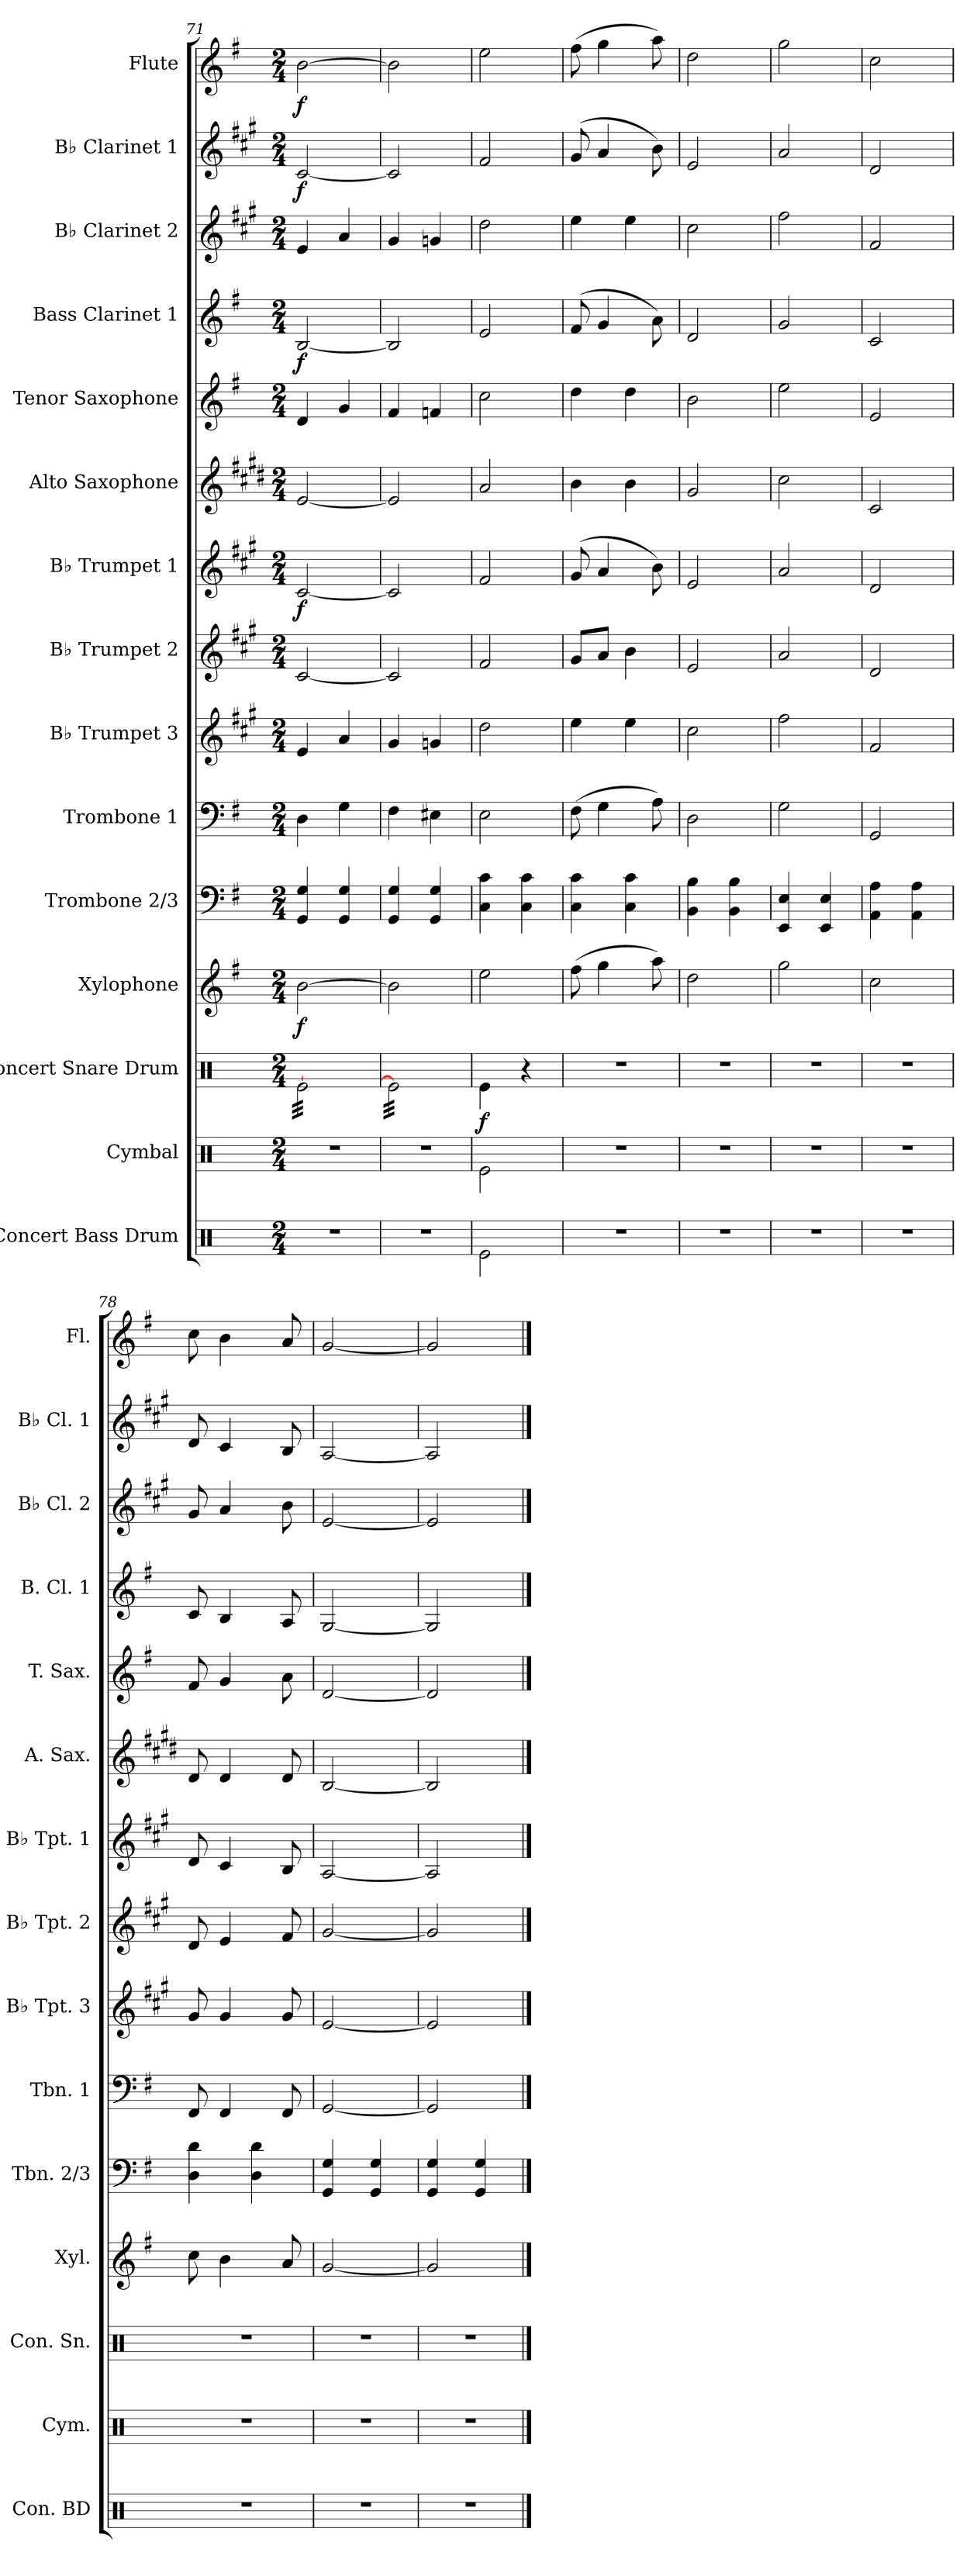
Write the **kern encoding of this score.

**kern	**kern	**kern	**dynam	**kern	**dynam	**kern	**kern	**kern	**kern	**kern	**dynam	**kern	**kern	**kern	**dynam	**kern	**kern	**dynam	**kern	**dynam
*part15	*part14	*part13	*part13	*part12	*part12	*part11	*part10	*part9	*part8	*part7	*part7	*part6	*part5	*part4	*part4	*part3	*part2	*part2	*part1	*part1
*staff15	*staff14	*staff13	*staff13	*staff12	*staff12	*staff11	*staff10	*staff9	*staff8	*staff7	*staff7	*staff6	*staff5	*staff4	*staff4	*staff3	*staff2	*staff2	*staff1	*staff1
*I"Concert Bass Drum	*I"Cymbal	*I"Concert Snare Drum	*	*I"Xylophone	*	*I"Trombone 2/3	*I"Trombone 1	*I"B♭ Trumpet 3	*I"B♭ Trumpet 2	*I"B♭ Trumpet 1	*	*I"Alto Saxophone	*I"Tenor Saxophone	*I"Bass Clarinet 1	*	*I"B♭ Clarinet 2	*I"B♭ Clarinet 1	*	*I"Flute	*
*I'Con. BD	*I'Cym.	*I'Con. Sn.	*	*I'Xyl.	*	*I'Tbn. 2/3	*I'Tbn. 1	*I'B♭ Tpt. 3	*I'B♭ Tpt. 2	*I'B♭ Tpt. 1	*	*I'A. Sax.	*I'T. Sax.	*I'B. Cl. 1	*	*I'B♭ Cl. 2	*I'B♭ Cl. 1	*	*I'Fl.	*
!!LO:PB:g=z
*clefX	*clefX	*clefX	*	*clefG2	*	*clefF4	*clefF4	*clefG2	*clefG2	*clefG2	*	*clefG2	*clefG2	*clefG2	*	*clefG2	*clefG2	*	*clefG2	*
*	*	*	*	*ITrd-7c-12	*	*	*	*ITrd1c2	*ITrd1c2	*ITrd1c2	*	*ITrd5c9	*ITrd8c14	*ITrd8c14	*	*ITrd1c2	*ITrd1c2	*	*	*
*k[]	*k[]	*k[]	*	*k[f#]	*	*k[f#]	*k[f#]	*k[f#]	*k[f#]	*k[f#]	*	*k[f#]	*k[f#]	*k[f#]	*	*k[f#]	*k[f#]	*	*k[f#]	*
*M2/4	*M2/4	*M2/4	*	*M2/4	*	*M2/4	*M2/4	*M2/4	*M2/4	*M2/4	*	*M2/4	*M2/4	*M2/4	*	*M2/4	*M2/4	*	*M2/4	*
*MM96	*MM96	*MM96	*	*MM96	*	*MM96	*MM96	*MM96	*MM96	*MM96	*	*MM96	*MM96	*MM96	*	*MM96	*MM96	*	*MM96	*
=71	=71	=71	=71	=71	=71	=71	=71	=71	=71	=71	=71	=71	=71	=71	=71	=71	=71	=71	=71	=71
!	!	!	!	!	!LO:DY:b	!	!	!	!	!	!LO:DY:b	!	!	!	!LO:DY:b	!	!	!LO:DY:b	!	!LO:DY:b
*	*	*tremolo	*	*	*	*	*	*	*	*	*	*	*	*	*	*	*	*	*	*
2r	2r	[32Re\LLL	.	[2bb\	f	4GG/ 4G/	4D\	4d/	[2B/	[2B/	f	[2G/	4D/	[2BB/	f	4d/	[2B/	f	[2b\	f
.	.	32Re\	.	.	.	.	.	.	.	.	.	.	.	.	.	.	.	.	.	.
.	.	32Re\	.	.	.	.	.	.	.	.	.	.	.	.	.	.	.	.	.	.
.	.	32Re\	.	.	.	.	.	.	.	.	.	.	.	.	.	.	.	.	.	.
.	.	32Re\	.	.	.	.	.	.	.	.	.	.	.	.	.	.	.	.	.	.
.	.	32Re\	.	.	.	.	.	.	.	.	.	.	.	.	.	.	.	.	.	.
.	.	32Re\	.	.	.	.	.	.	.	.	.	.	.	.	.	.	.	.	.	.
.	.	32Re\	.	.	.	.	.	.	.	.	.	.	.	.	.	.	.	.	.	.
.	.	32Re\	.	.	.	4GG/ 4G/	4G\	4g/	.	.	.	.	4G/	.	.	4g/	.	.	.	.
.	.	32Re\	.	.	.	.	.	.	.	.	.	.	.	.	.	.	.	.	.	.
.	.	32Re\	.	.	.	.	.	.	.	.	.	.	.	.	.	.	.	.	.	.
.	.	32Re\	.	.	.	.	.	.	.	.	.	.	.	.	.	.	.	.	.	.
.	.	32Re\	.	.	.	.	.	.	.	.	.	.	.	.	.	.	.	.	.	.
.	.	32Re\	.	.	.	.	.	.	.	.	.	.	.	.	.	.	.	.	.	.
.	.	32Re\	.	.	.	.	.	.	.	.	.	.	.	.	.	.	.	.	.	.
.	.	32Re\JJJ	.	.	.	.	.	.	.	.	.	.	.	.	.	.	.	.	.	.
=72	=72	=72	=72	=72	=72	=72	=72	=72	=72	=72	=72	=72	=72	=72	=72	=72	=72	=72	=72	=72
2r	2r	32Re\]LLL	.	2bb\]	.	4GG/ 4G/	4F#\	4f#/	2B/]	2B/]	.	2G/]	4F#/	2BB/]	.	4f#/	2B/]	.	2b\]	.
.	.	32Re\	.	.	.	.	.	.	.	.	.	.	.	.	.	.	.	.	.	.
.	.	32Re\	.	.	.	.	.	.	.	.	.	.	.	.	.	.	.	.	.	.
.	.	32Re\	.	.	.	.	.	.	.	.	.	.	.	.	.	.	.	.	.	.
.	.	32Re\	.	.	.	.	.	.	.	.	.	.	.	.	.	.	.	.	.	.
.	.	32Re\	.	.	.	.	.	.	.	.	.	.	.	.	.	.	.	.	.	.
.	.	32Re\	.	.	.	.	.	.	.	.	.	.	.	.	.	.	.	.	.	.
.	.	32Re\	.	.	.	.	.	.	.	.	.	.	.	.	.	.	.	.	.	.
.	.	32Re\	.	.	.	4GG/ 4G/	4E#X\	4fn/	.	.	.	.	4Fn/	.	.	4fn/	.	.	.	.
.	.	32Re\	.	.	.	.	.	.	.	.	.	.	.	.	.	.	.	.	.	.
.	.	32Re\	.	.	.	.	.	.	.	.	.	.	.	.	.	.	.	.	.	.
.	.	32Re\	.	.	.	.	.	.	.	.	.	.	.	.	.	.	.	.	.	.
.	.	32Re\	.	.	.	.	.	.	.	.	.	.	.	.	.	.	.	.	.	.
.	.	32Re\	.	.	.	.	.	.	.	.	.	.	.	.	.	.	.	.	.	.
.	.	32Re\	.	.	.	.	.	.	.	.	.	.	.	.	.	.	.	.	.	.
.	.	32Re\JJJ	.	.	.	.	.	.	.	.	.	.	.	.	.	.	.	.	.	.
*	*	*Xtremolo	*	*	*	*	*	*	*	*	*	*	*	*	*	*	*	*	*	*
=73	=73	=73	=73	=73	=73	=73	=73	=73	=73	=73	=73	=73	=73	=73	=73	=73	=73	=73	=73	=73
!	!	!	!LO:DY:b	!	!	!	!	!	!	!	!	!	!	!	!	!	!	!	!	!
2Re\	2Re\	4Re\	f	2eee\	.	4C\ 4c\	2E\	2cc\	2e/	2e/	.	2c/	2c\	2E/	.	2cc\	2e/	.	2ee\	.
.	.	4r	.	.	.	4C\ 4c\	.	.	.	.	.	.	.	.	.	.	.	.	.	.
=74	=74	=74	=74	=74	=74	=74	=74	=74	=74	=74	=74	=74	=74	=74	=74	=74	=74	=74	=74	=74
2r	2r	2r	.	(8fff#\	.	4C\ 4c\	(8F#\	4dd\	8f#/L	(8f#/	.	4d\	4d\	(8F#/	.	4dd\	(8f#/	.	(8ff#\	.
.	.	.	.	4ggg\	.	.	4G\	.	8g/J	4g/	.	.	.	4G/	.	.	4g/	.	4gg\	.
.	.	.	.	.	.	4C\ 4c\	.	4dd\	4a\	.	.	4d\	4d\	.	.	4dd\	.	.	.	.
.	.	.	.	8aaa\)	.	.	8A\)	.	.	8a\)	.	.	.	8A\)	.	.	8a\)	.	8aa\)	.
=75	=75	=75	=75	=75	=75	=75	=75	=75	=75	=75	=75	=75	=75	=75	=75	=75	=75	=75	=75	=75
2r	2r	2r	.	2ddd\	.	4BB\ 4B\	2D\	2b\	2d/	2d/	.	2B/	2B\	2D/	.	2b\	2d/	.	2dd\	.
.	.	.	.	.	.	4BB\ 4B\	.	.	.	.	.	.	.	.	.	.	.	.	.	.
=76	=76	=76	=76	=76	=76	=76	=76	=76	=76	=76	=76	=76	=76	=76	=76	=76	=76	=76	=76	=76
2r	2r	2r	.	2ggg\	.	4EE/ 4E/	2G\	2ee\	2g/	2g/	.	2e\	2e\	2G/	.	2ee\	2g/	.	2gg\	.
.	.	.	.	.	.	4EE/ 4E/	.	.	.	.	.	.	.	.	.	.	.	.	.	.
=77	=77	=77	=77	=77	=77	=77	=77	=77	=77	=77	=77	=77	=77	=77	=77	=77	=77	=77	=77	=77
2r	2r	2r	.	2ccc\	.	4AA\ 4A\	2GG/	2e/	2c/	2c/	.	2E/	2E/	2C/	.	2e/	2c/	.	2cc\	.
.	.	.	.	.	.	4AA\ 4A\	.	.	.	.	.	.	.	.	.	.	.	.	.	.
=78	=78	=78	=78	=78	=78	=78	=78	=78	=78	=78	=78	=78	=78	=78	=78	=78	=78	=78	=78	=78
2r	2r	2r	.	8ccc\	.	4D\ 4d\	8FF#/	8f#/	8c/	8c/	.	8F#/	8F#/	8C/	.	8f#/	8c/	.	8cc\	.
.	.	.	.	4bb\	.	.	4FF#/	4f#/	4d/	4B/	.	4F#/	4G/	4BB/	.	4g/	4B/	.	4b\	.
.	.	.	.	.	.	4D\ 4d\	.	.	.	.	.	.	.	.	.	.	.	.	.	.
.	.	.	.	8aa/	.	.	8FF#/	8f#/	8e/	8A/	.	8F#/	8A\	8AA/	.	8a\	8A/	.	8a/	.
=79	=79	=79	=79	=79	=79	=79	=79	=79	=79	=79	=79	=79	=79	=79	=79	=79	=79	=79	=79	=79
2r	2r	2r	.	[2gg/	.	4GG/ 4G/	[2GG/	[2d/	[2f#/	[2G/	.	[2D/	[2D/	[2GG/	.	[2d/	[2G/	.	[2g/	.
.	.	.	.	.	.	4GG/ 4G/	.	.	.	.	.	.	.	.	.	.	.	.	.	.
=80	=80	=80	=80	=80	=80	=80	=80	=80	=80	=80	=80	=80	=80	=80	=80	=80	=80	=80	=80	=80
2r	2r	2r	.	2gg/]	.	4GG/ 4G/	2GG/]	2d/]	2f#/]	2G/]	.	2D/]	2D/]	2GG/]	.	2d/]	2G/]	.	2g/]	.
.	.	.	.	.	.	4GG/ 4G/	.	.	.	.	.	.	.	.	.	.	.	.	.	.
==	==	==	==	==	==	==	==	==	==	==	==	==	==	==	==	==	==	==	==	==
*-	*-	*-	*-	*-	*-	*-	*-	*-	*-	*-	*-	*-	*-	*-	*-	*-	*-	*-	*-	*-
